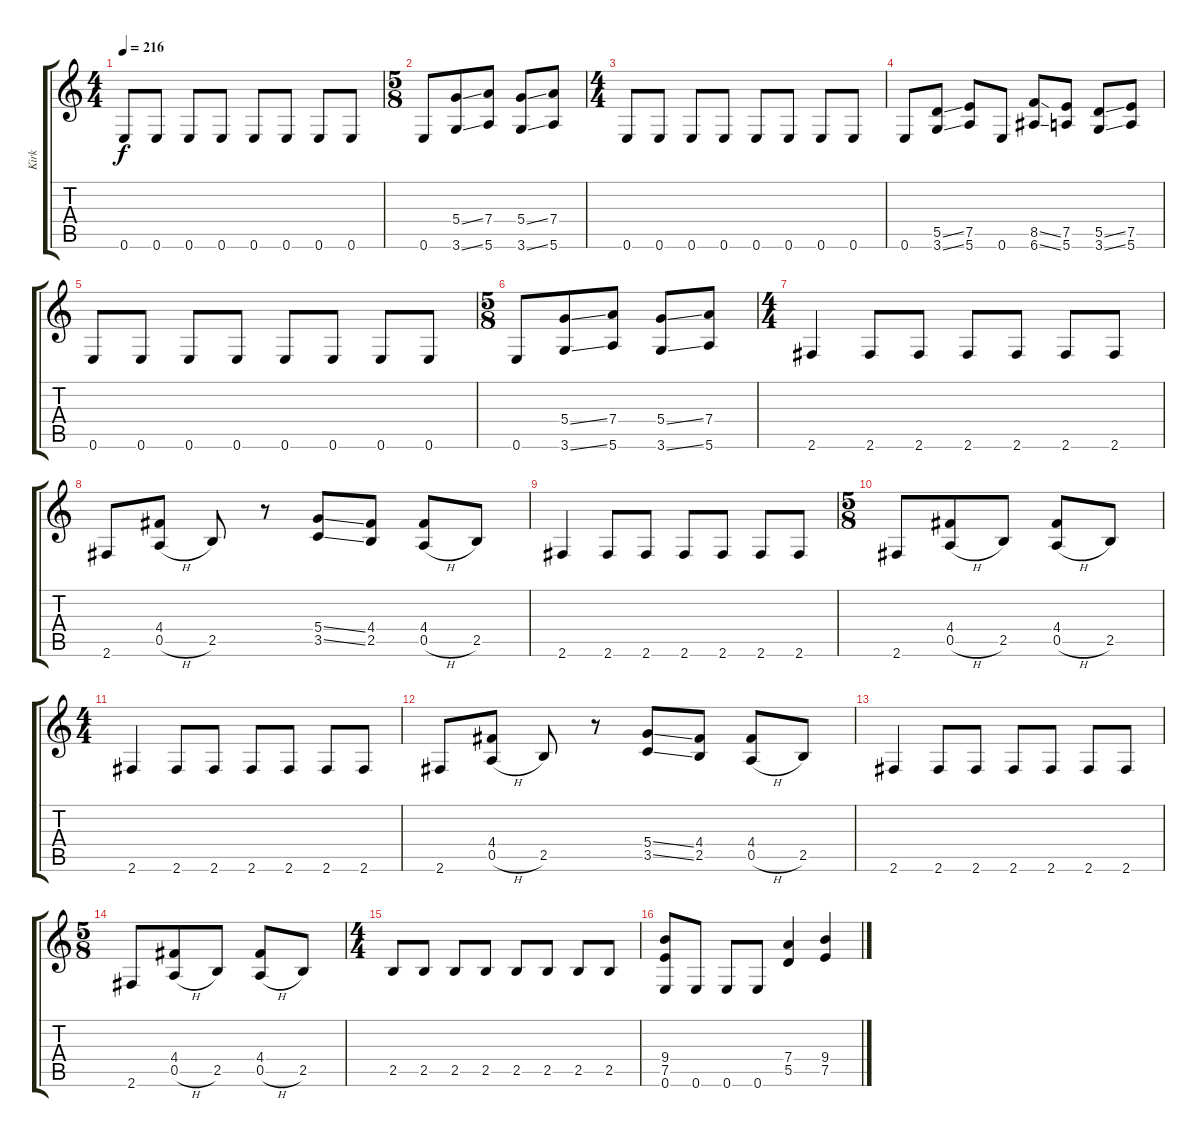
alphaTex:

\track ("Kirk" "Kirk") {instrument distortionguitar}
\staff {score tabs}
\tuning (E4 B3 G3 D3 A2 E2) {hide}
\ts (4 4)
\tempo 216
\clef g2
\ks c
0.6.8{dy f} 0.6.8 0.6.8 0.6.8 0.6.8 0.6.8 0.6.8 0.6.8 |
\ts (5 8)
0.6.8 (5.4{ss} 3.6{ss}).8 (7.4 5.6).8 (5.4{ss} 3.6{ss}).8 (7.4 5.6).8 |
\ts (4 4)
0.6.8 0.6.8 0.6.8 0.6.8 0.6.8 0.6.8 0.6.8 0.6.8 |
0.6.8 (5.5{ss} 3.6{ss}).8 (7.5 5.6).8 0.6.8 (8.5{ss} 6.6{ss}).8 (7.5 5.6).8 (5.5{ss} 3.6{ss}).8 (7.5 5.6).8 |
0.6.8 0.6.8 0.6.8 0.6.8 0.6.8 0.6.8 0.6.8 0.6.8 |
\ts (5 8)
0.6.8 (5.4{ss} 3.6{ss}).8 (7.4 5.6).8 (5.4{ss} 3.6{ss}).8 (7.4 5.6).8 |
\ts (4 4)
2.6.4 2.6.8 2.6.8 2.6.8 2.6.8 2.6.8 2.6.8 |
2.6.8 (4.4 0.5{h}).8 2.5.8 r.8 (5.4{ss} 3.5{ss}).8 (4.4 2.5).8 (4.4 0.5{h}).8 2.5.8 |
2.6.4 2.6.8 2.6.8 2.6.8 2.6.8 2.6.8 2.6.8 |
\ts (5 8)
2.6.8 (4.4 0.5{h}).8 2.5.8 (4.4 0.5{h}).8 2.5.8 |
\ts (4 4)
2.6.4 2.6.8 2.6.8 2.6.8 2.6.8 2.6.8 2.6.8 |
2.6.8 (4.4 0.5{h}).8 2.5.8 r.8 (5.4{ss} 3.5{ss}).8 (4.4 2.5).8 (4.4 0.5{h}).8 2.5.8 |
2.6.4 2.6.8 2.6.8 2.6.8 2.6.8 2.6.8 2.6.8 |
\ts (5 8)
2.6.8 (4.4 0.5{h}).8 2.5.8 (4.4 0.5{h}).8 2.5.8 |
\ts (4 4)
2.5.8 2.5.8 2.5.8 2.5.8 2.5.8 2.5.8 2.5.8 2.5.8 |
(9.4 7.5 0.6).8 0.6.8 0.6.8 0.6.8 (7.4 5.5).4 (9.4 7.5).4
